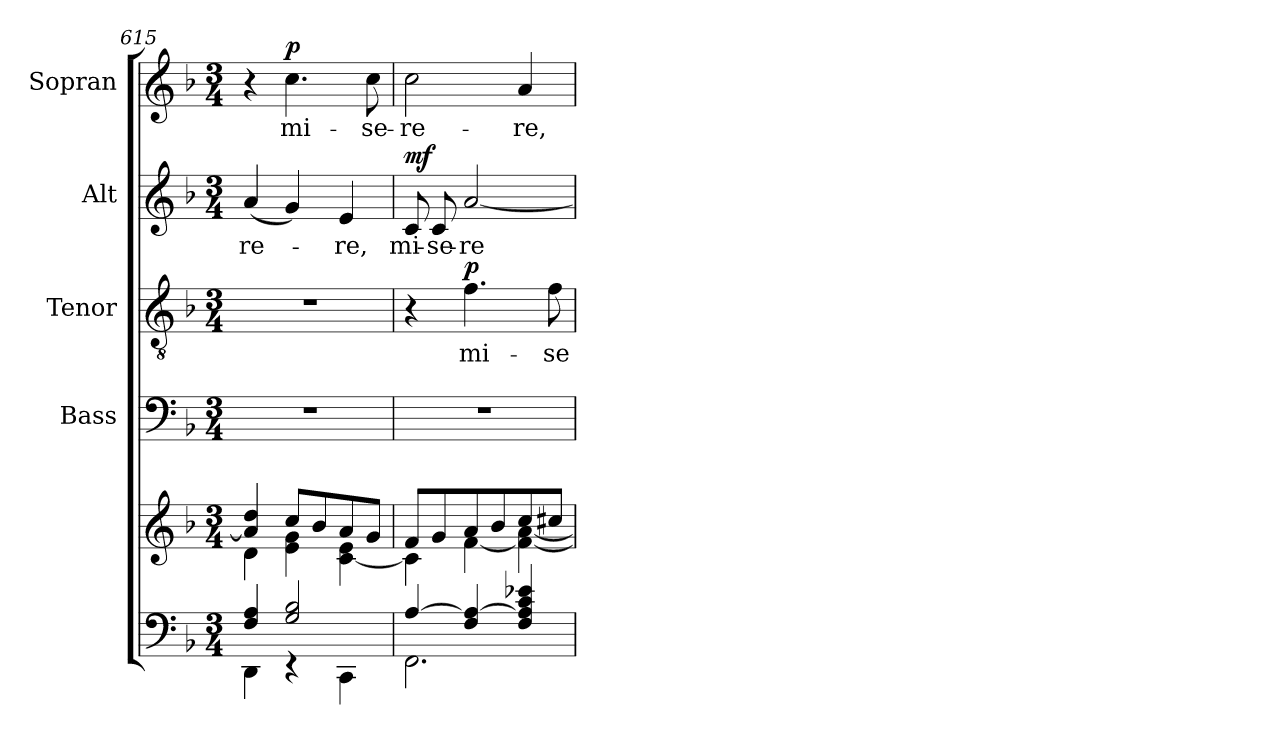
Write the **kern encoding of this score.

**kern	**kern	**kern	**kern	**text	**dynam	**kern	**text	**dynam	**kern	**text	**dynam
*part5	*part5	*part4	*part3	*part3	*part3	*part2	*part2	*part2	*part1	*part1	*part1
*staff6	*staff5	*staff4	*staff3	*staff3	*staff3	*staff2	*staff2	*staff2	*staff1	*staff1	*staff1
*	*	*I"Bass	*I"Tenor	*	*	*I"Alt	*	*	*I"Sopran	*	*
*	*	*I'B.	*I'T.	*	*	*I'A.	*	*	*I'S.	*	*
!!LO:PB:g=z
*clefF4	*clefG2	*clefF4	*clefGv2	*	*	*clefG2	*	*	*clefG2	*	*
*k[b-]	*k[b-]	*k[b-]	*k[b-]	*	*	*k[b-]	*	*	*k[b-]	*	*
*F:	*F:	*F:	*F:	*	*	*F:	*	*	*F:	*	*
*M3/4	*M3/4	*M3/4	*M3/4	*	*	*M3/4	*	*	*M3/4	*	*
=615	=615	=615	=615	=615	=615	=615	=615	=615	=615	=615	=615
*^	*^	*	*	*	*	*	*	*	*	*	*
!	!	!	!	!	!	!	!	!	!LO:LY:b	!	!	!	!
4F/ 4A/	4DD\	4a/] 4dd/	4d\	2.r	2.r	.	.	(<4a/	-re-	.	4r	.	.
!	!	!	!	!	!	!	!	!	!	!	!	!LO:LY:b	!LO:DY:a
2G/ 2B-/	4rEE	8cc/L	4e\ 4g\	.	.	.	.	4g/)	.	.	4.cc\	mi-	p
.	.	8b-/	.	.	.	.	.	.	.	.	.	.	.
!	!	!	!	!	!	!	!	!	!LO:LY:b	!	!	!	!
.	4CC\	8a/	[<4c\ 4e\	.	.	.	.	4e/	-re,	.	.	.	.
!	!	!	!	!	!	!	!	!	!	!	!	!LO:LY:b	!
.	.	8g/J	.	.	.	.	.	.	.	.	8cc\	-se-	.
=616	=616	=616	=616	=616	=616	=616	=616	=616	=616	=616	=616	=616	=616
!	!	!	!	!	!	!	!	!	!LO:LY:b	!LO:DY:a	!	!LO:LY:b	!
[>4A/	2.FF\	8f/L	4c\]	2.r	4r	.	.	8c/	mi-	mf	2cc\	-re-	.
!	!	!	!	!	!	!	!	!	!LO:LY:b	!	!	!	!
.	.	8g/	.	.	.	.	.	8c/	-se-	.	.	.	.
!	!	!	!	!	!	!LO:LY:b	!LO:DY:a	!	!LO:LY:b	!	!	!	!
4F/ 4A/_	.	8a/	[<4f\	.	4.f\	mi-	p	[2a/	-re-	.	.	.	.
.	.	8b-/	.	.	.	.	.	.	.	.	.	.	.
!	!	!	!	!	!	!	!	!	!	!	!	!LO:LY:b	!
4F/ 4A/] 4c/ 4e-X/	.	8cc/	4f\_ [<4a\	.	.	.	.	.	.	.	4a/	-re,	.
!	!	!	!	!	!	!LO:LY:b	!	!	!	!	!	!	!
.	.	8cc#X/J	.	.	8f\	-se-	.	.	.	.	.	.	.
*v	*v	*	*	*	*	*	*	*	*	*	*	*	*
*	*v	*v	*	*	*	*	*	*	*	*	*	*
=	=	=	=	=	=	=	=	=	=	=	=
*-	*-	*-	*-	*-	*-	*-	*-	*-	*-	*-	*-
